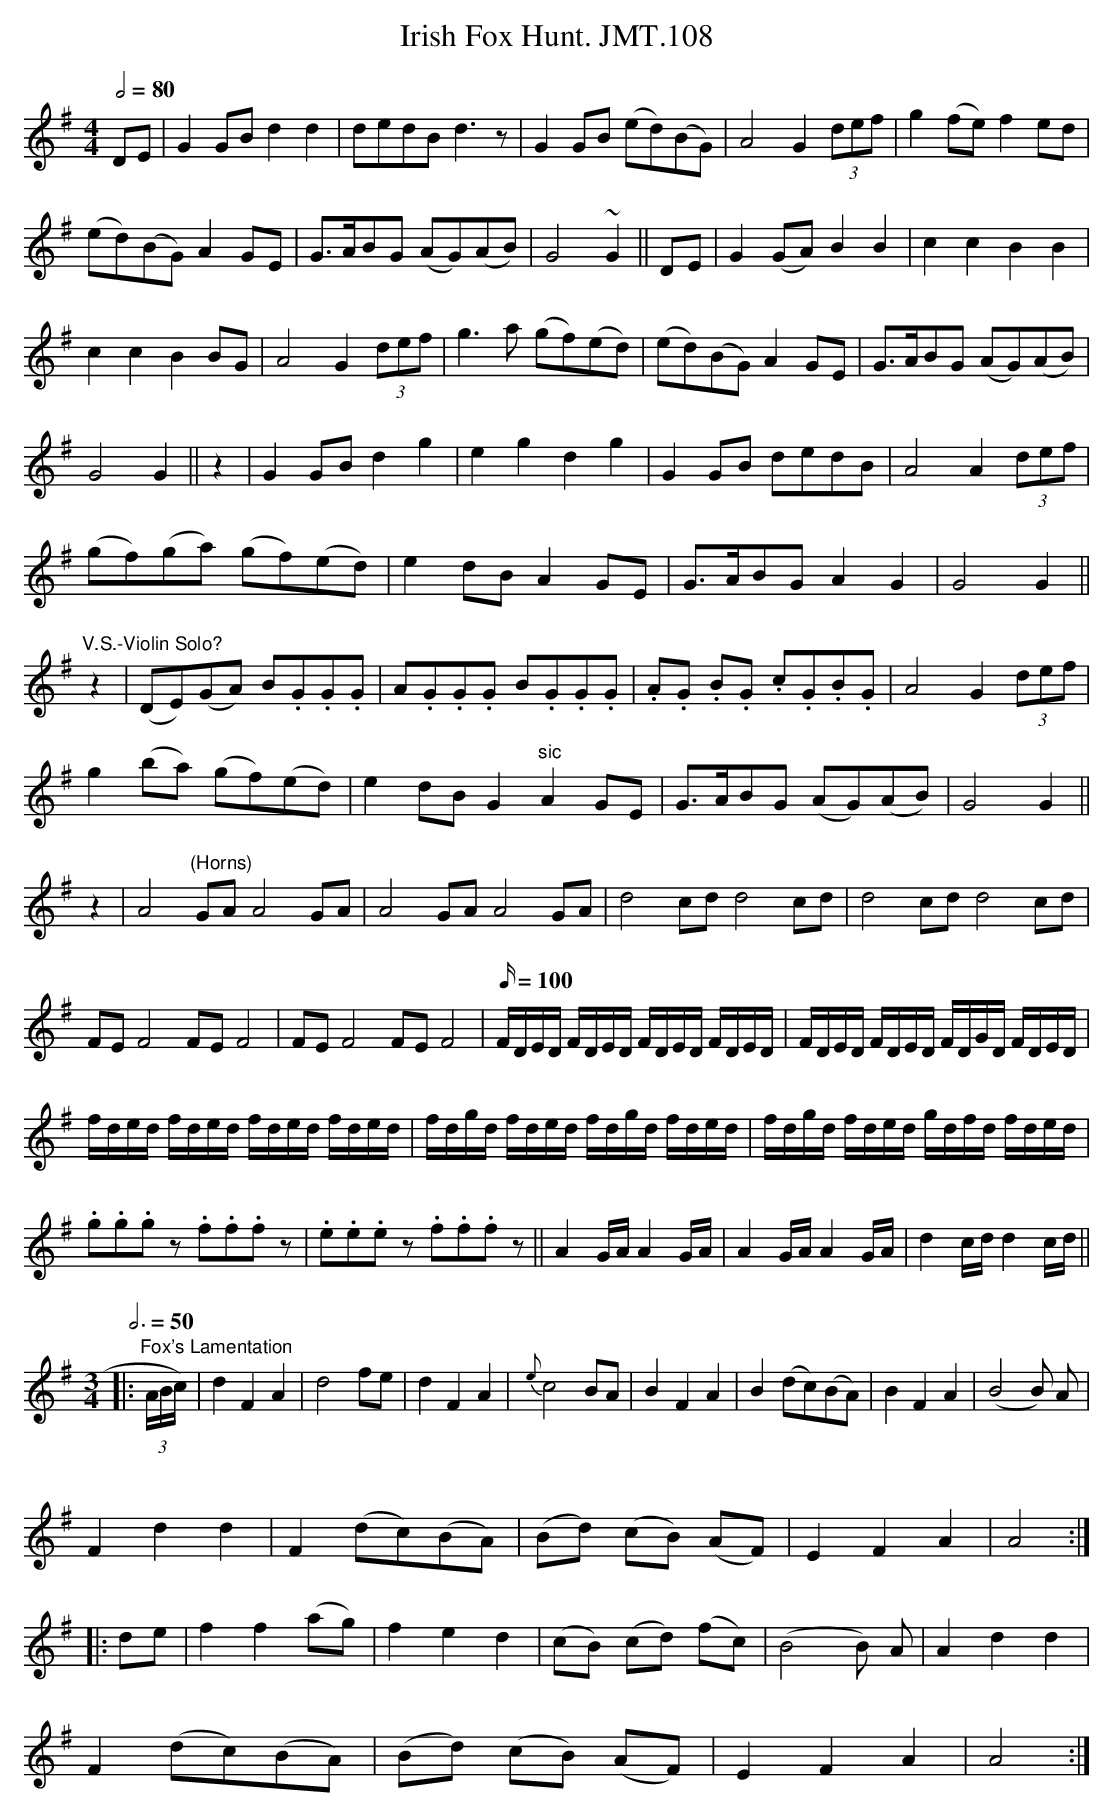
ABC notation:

X:1
T:Irish Fox Hunt. JMT.108
M:4/4
L:1/8
Q:1/2=80
K:G
DE|G2GBd2d2|dedBd3z|G2GB (ed)(BG)|A4G2 (3def|g2(fe)f2ed|
(ed)(BG)A2GE|G>ABG (AG)(AB)|G4~G2||DE|G2(GA)B2B2|c2c2B2B2|
c2c2B2BG|A4G2 (3def|g3a (gf)(ed)|(ed)(BG)A2GE|G>ABG (AG)(AB)|
G4G2||z2|G2GBd2g2|e2g2d2g2|G2GB dedB|A4A2 (3def|
(gf)(ga) (gf)(ed)|e2dBA2GE|G>ABGA2G2|G4G2||
"V.S.-Violin Solo?"z2|(DE)(GA) B.G.G.G|A.G.G.G B.G.G.G|\
.A.G .B.G .c.G.B.G|A4G2(3def|
g2(ba) (gf)(ed)|e2dBG2"sic"A2GE|G>ABG (AG)(AB)|G4G2||
z2|A4"(Horns)"GAA4GA|A4GAA4GA|d4cdd4cd|d4cdd4cd|
FEF4FEF4|FEF4FEF4|\
L:1/16
Q:100
FDED FDED FDED FDED|FDED FDED FDGD FDED|
fded fded fded fded|fdgd fded fdgd fded|fdgd fded gdfd fded|
.g2.g2.g2z2 .f2.f2.f2z2|.e2.e2.e2z2 .f2.f2.f2z2||\
A4GAA4GA|A4GAA4GA|d4cdd4cd||
M:3/4
L:1/4
Q:3/4=50
||:"Fox's Lamentation"(3A/4B/4c/4)|dFA|d2 f/e/|dFA|\
{e}c2 B/A/|BFA|B (d/c/)(B/A/)|BFA|(B2B/) A/|
Fdd|F (d/c/)(B/A/)|(B/d/) (c/B/) (A/F/)|EFA|A2:|
|:d/e/|ff (a/g/)|fed|(c/B/) (c/d/) (f/c/)|(B2B/) A/|Add|
F (d/c/)(B/A/)|(B/d/) (c/B/) (A/F/)|EFA|A2:|
